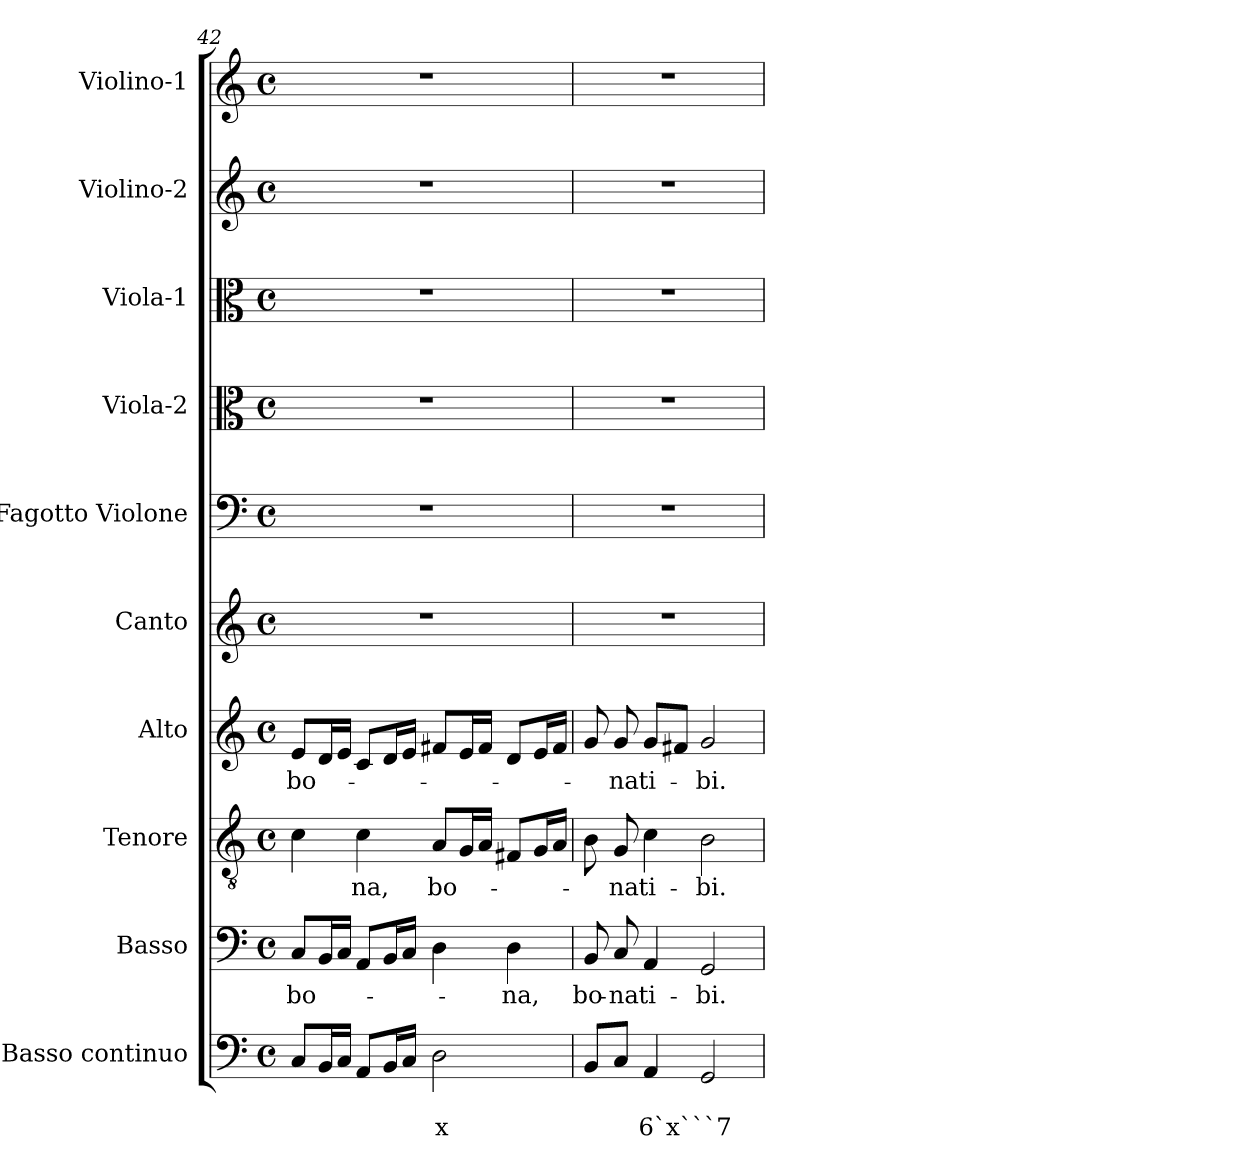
**kern	**text	**text	**kern	**text	**kern	**text	**kern	**text	**kern	**kern	**kern	**kern	**kern	**kern
*part10	*part10	*part10	*part9	*part9	*part8	*part8	*part7	*part7	*part6	*part5	*part4	*part3	*part2	*part1
*staff10	*staff10	*staff10	*staff9	*staff9	*staff8	*staff8	*staff7	*staff7	*staff6	*staff5	*staff4	*staff3	*staff2	*staff1
*I"Basso continuo	*	*	*I"Basso	*	*I"Tenore	*	*I"Alto	*	*I"Canto	*I"Fagotto Violone	*I"Viola-2	*I"Viola-1	*I"Violino-2	*I"Violino-1
*I'BC	*	*	*I'B	*	*I'T	*	*I'A	*	*I'C	*I'Fg	*I'Va2	*I'Va1	*I'Vi2	*I'Vi1
*clefF4	*	*	*clefF4	*	*clefGv2	*	*clefG2	*	*clefG2	*clefF4	*clefC3	*clefC3	*clefG2	*clefG2
*k[]	*	*	*k[]	*	*k[]	*	*k[]	*	*k[]	*k[]	*k[]	*k[]	*k[]	*k[]
*C:	*	*	*C:	*	*C:	*	*C:	*	*C:	*C:	*C:	*C:	*C:	*C:
*M4/4	*	*	*M4/4	*	*M4/4	*	*M4/4	*	*M4/4	*M4/4	*M4/4	*M4/4	*M4/4	*M4/4
*met(c)	*	*	*met(c)	*	*met(c)	*	*met(c)	*	*met(c)	*met(c)	*met(c)	*met(c)	*met(c)	*met(c)
=42	=42	=42	=42	=42	=42	=42	=42	=42	=42	=42	=42	=42	=42	=42
!	!	!	!	!LO:LY:b	!	!	!	!	!	!	!	!	!	!
!	!	!	!	!	!	!	!	!LO:LY:b	!	!	!	!	!	!
8C/L	.	.	8C/L	bo-	4c\	.	8e/L	bo-	1r	1r	1r	1r	1r	1r
16BB/L	.	.	16BB/L	.	.	.	16d/L	.	.	.	.	.	.	.
16C/JJ	.	.	16C/JJ	.	.	.	16e/JJ	.	.	.	.	.	.	.
!	!	!	!	!	!	!LO:LY:b	!	!	!	!	!	!	!	!
8AA/L	.	.	8AA/L	.	4c\	-na,	8c/L	.	.	.	.	.	.	.
16BB/L	.	.	16BB/L	.	.	.	16d/L	.	.	.	.	.	.	.
16C/JJ	.	.	16C/JJ	.	.	.	16e/JJ	.	.	.	.	.	.	.
!	!	!LO:LY:b	!	!	!	!	!	!	!	!	!	!	!	!
!	!	!	!	!	!	!LO:LY:b	!	!	!	!	!	!	!	!
2D\	.	x	4D\	.	8A/L	bo-	8f#X/L	.	.	.	.	.	.	.
.	.	.	.	.	16G/L	.	16e/L	.	.	.	.	.	.	.
.	.	.	.	.	16A/JJ	.	16f#/JJ	.	.	.	.	.	.	.
!	!	!	!	!LO:LY:b	!	!	!	!	!	!	!	!	!	!
.	.	.	4D\	-na,	8F#X/L	.	8d/L	.	.	.	.	.	.	.
.	.	.	.	.	16G/L	.	16e/L	.	.	.	.	.	.	.
.	.	.	.	.	16A/JJ	.	16f#/JJ	.	.	.	.	.	.	.
=43	=43	=43	=43	=43	=43	=43	=43	=43	=43	=43	=43	=43	=43	=43
!	!	!	!	!LO:LY:b	!	!	!	!	!	!	!	!	!	!
8BB/L	.	.	8BB/	bo-	8B\	.	8g/	.	1r	1r	1r	1r	1r	1r
!	!	!	!	!LO:LY:b	!	!	!	!	!	!	!	!	!	!
!	!	!	!	!	!	!LO:LY:b	!	!	!	!	!	!	!	!
!	!	!	!	!	!	!	!	!LO:LY:b	!	!	!	!	!	!
8C/J	.	.	8C/	-na	8G/	-na	8g/	-na	.	.	.	.	.	.
!	!	!LO:LY:b	!	!	!	!	!	!	!	!	!	!	!	!
!	!	!	!	!LO:LY:b	!	!	!	!	!	!	!	!	!	!
!	!	!	!	!	!	!LO:LY:b	!	!	!	!	!	!	!	!
!	!	!	!	!	!	!	!	!LO:LY:b	!	!	!	!	!	!
4AA/	.	6`x```7	4AA/	ti-	4c\	ti-	8g/L	ti-	.	.	.	.	.	.
.	.	.	.	.	.	.	8f#X/J	.	.	.	.	.	.	.
!	!	!	!	!LO:LY:b	!	!	!	!	!	!	!	!	!	!
!	!	!	!	!	!	!LO:LY:b	!	!	!	!	!	!	!	!
!	!	!	!	!	!	!	!	!LO:LY:b	!	!	!	!	!	!
2GG/	.	.	2GG/	-bi.	2B\	-bi.	2g/	-bi.	.	.	.	.	.	.
=	=	=	=	=	=	=	=	=	=	=	=	=	=	=
*-	*-	*-	*-	*-	*-	*-	*-	*-	*-	*-	*-	*-	*-	*-
